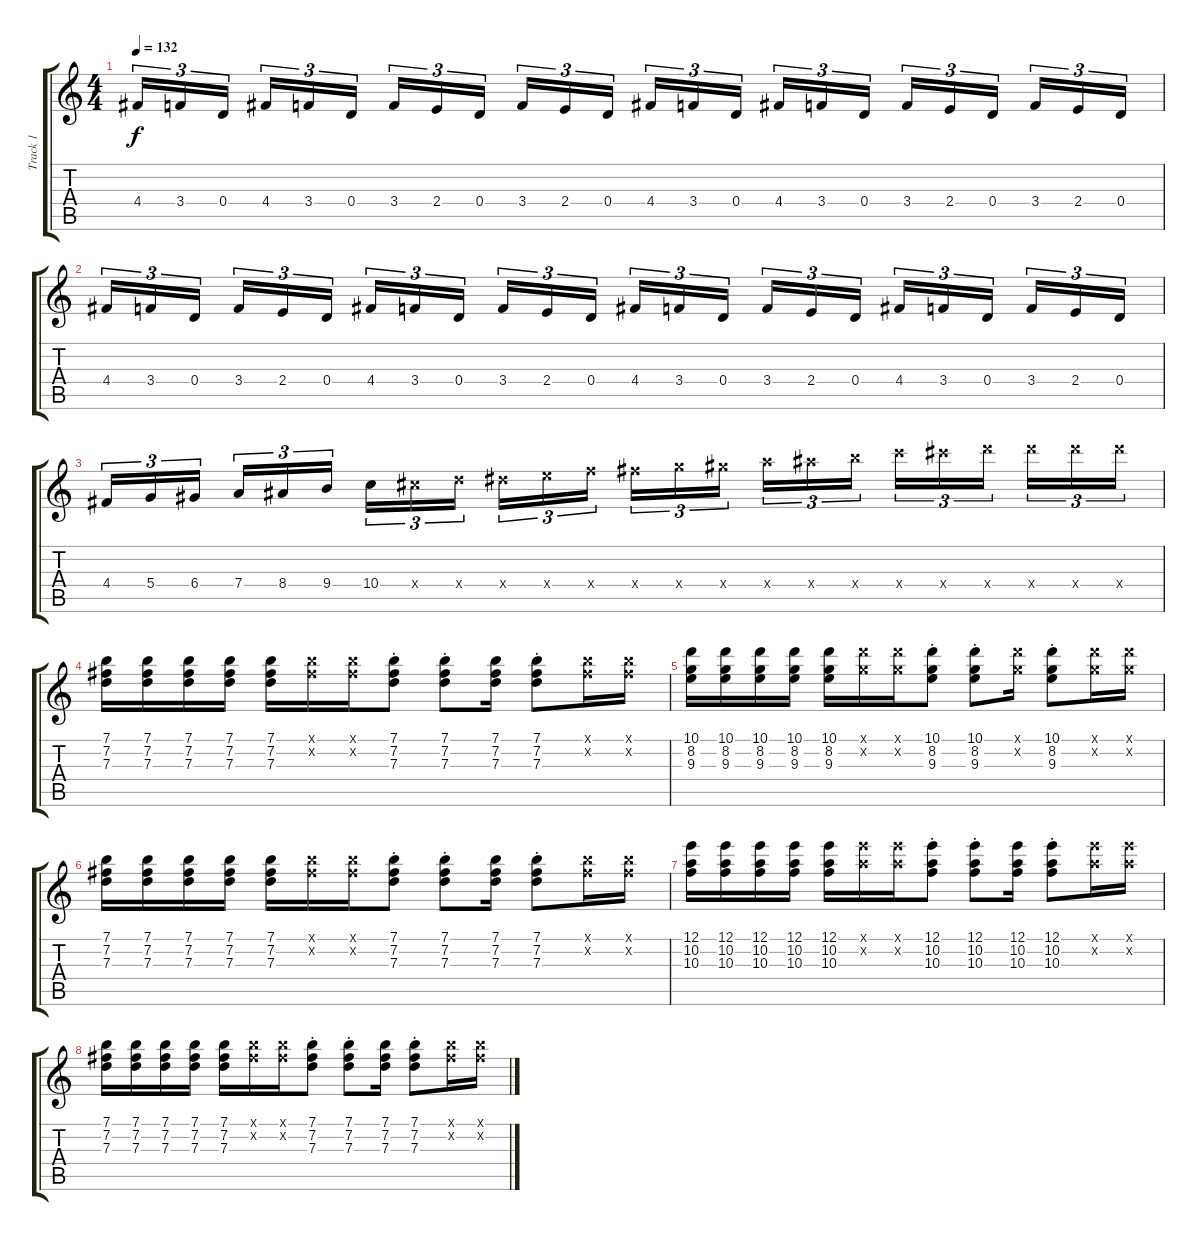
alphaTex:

\track ("Track 1" "Track 1") {instrument acousticguitarsteel}
\staff {score tabs}
\tuning (E4 B3 G3 D3 A2 E2) {hide}
\ts (4 4)
\tempo 132
\clef g2
\ks c
4.4.16{tu (3 2) dy f} 3.4.16{tu (3 2)} 0.4.16{tu (3 2) beam splitsecondary} 4.4.16{tu (3 2)} 3.4.16{tu (3 2)} 0.4.16{tu (3 2)} 3.4.16{tu (3 2)} 2.4.16{tu (3 2)} 0.4.16{tu (3 2) beam splitsecondary} 3.4.16{tu (3 2)} 2.4.16{tu (3 2)} 0.4.16{tu (3 2)} 4.4.16{tu (3 2)} 3.4.16{tu (3 2)} 0.4.16{tu (3 2) beam splitsecondary} 4.4.16{tu (3 2)} 3.4.16{tu (3 2)} 0.4.16{tu (3 2)} 3.4.16{tu (3 2)} 2.4.16{tu (3 2)} 0.4.16{tu (3 2) beam splitsecondary} 3.4.16{tu (3 2)} 2.4.16{tu (3 2)} 0.4.16{tu (3 2)} |
4.4.16{tu (3 2)} 3.4.16{tu (3 2)} 0.4.16{tu (3 2) beam splitsecondary} 3.4.16{tu (3 2)} 2.4.16{tu (3 2)} 0.4.16{tu (3 2)} 4.4.16{tu (3 2)} 3.4.16{tu (3 2)} 0.4.16{tu (3 2) beam splitsecondary} 3.4.16{tu (3 2)} 2.4.16{tu (3 2)} 0.4.16{tu (3 2)} 4.4.16{tu (3 2)} 3.4.16{tu (3 2)} 0.4.16{tu (3 2) beam splitsecondary} 3.4.16{tu (3 2)} 2.4.16{tu (3 2)} 0.4.16{tu (3 2)} 4.4.16{tu (3 2)} 3.4.16{tu (3 2)} 0.4.16{tu (3 2) beam splitsecondary} 3.4.16{tu (3 2)} 2.4.16{tu (3 2)} 0.4.16{tu (3 2)} |
4.4.16{tu (3 2)} 5.4.16{tu (3 2)} 6.4.16{tu (3 2) beam splitsecondary} 7.4.16{tu (3 2)} 8.4.16{tu (3 2)} 9.4.16{tu (3 2)} 10.4.16{tu (3 2)} 11.4{x}.16{tu (3 2)} 12.4{x}.16{tu (3 2) beam splitsecondary} 13.4{x}.16{tu (3 2)} 14.4{x}.16{tu (3 2)} 15.4{x}.16{tu (3 2)} 16.4{x}.16{tu (3 2)} 17.4{x}.16{tu (3 2)} 18.4{x}.16{tu (3 2) beam splitsecondary} 19.4{x}.16{tu (3 2)} 20.4{x}.16{tu (3 2)} 21.4{x}.16{tu (3 2)} 22.4{x}.16{tu (3 2)} 23.4{x}.16{tu (3 2)} 24.4{x}.16{tu (3 2) beam splitsecondary} 24.4{x}.16{tu (3 2)} 24.4{x}.16{tu (3 2)} 24.4{x}.16{tu (3 2)} |
(7.1 7.2 7.3).16 (7.1 7.2 7.3).16 (7.1 7.2 7.3).16 (7.1 7.2 7.3).16 (7.1 7.2 7.3).16 (7.1{x} 7.2{x}).16 (7.1{x} 7.2{x}).16 (7.1{st} 7.2{st} 7.3{st}).8 (7.1{st} 7.2{st} 7.3{st}).8 (7.1 7.2 7.3).16 (7.1{st} 7.2{st} 7.3{st}).8 (7.1{x} 7.2{x}).16 (7.1{x} 7.2{x}).16 |
(10.1 8.2 9.3).16 (10.1 8.2 9.3).16 (10.1 8.2 9.3).16 (10.1 8.2 9.3).16 (10.1 8.2 9.3).16 (10.1{x} 8.2{x}).16 (10.1{x} 8.2{x}).16 (10.1{st} 8.2{st} 9.3{st}).8 (10.1{st} 8.2{st} 9.3{st}).8 (10.1{x} 8.2{x}).16 (10.1{st} 8.2{st} 9.3).8 (10.1{x} 8.2{x}).16 (10.1{x} 8.2{x}).16 |
(7.1 7.2 7.3).16 (7.1 7.2 7.3).16 (7.1 7.2 7.3).16 (7.1 7.2 7.3).16 (7.1 7.2 7.3).16 (7.1{x} 7.2{x}).16 (7.1{x} 7.2{x}).16 (7.1{st} 7.2{st} 7.3{st}).8 (7.1{st} 7.2{st} 7.3{st}).8 (7.1 7.2 7.3).16 (7.1{st} 7.2{st} 7.3{st}).8 (7.1{x} 7.2{x}).16 (7.1{x} 7.2{x}).16 |
(12.1 10.2 10.3).16 (12.1 10.2 10.3).16 (12.1 10.2 10.3).16 (12.1 10.2 10.3).16 (12.1 10.2 10.3).16 (12.1{x} 10.2{x}).16 (12.1{x} 10.2{x}).16 (12.1{st} 10.2{st} 10.3{st}).8 (12.1{st} 10.2{st} 10.3{st}).8 (12.1 10.2 10.3).16 (12.1{st} 10.2{st} 10.3{st}).8 (12.1{x} 10.2{x}).16 (12.1{x} 10.2{x}).16 |
(7.1 7.2 7.3).16 (7.1 7.2 7.3).16 (7.1 7.2 7.3).16 (7.1 7.2 7.3).16 (7.1 7.2 7.3).16 (7.1{x} 7.2{x}).16 (7.1{x} 7.2{x}).16 (7.1{st} 7.2{st} 7.3{st}).8 (7.1{st} 7.2{st} 7.3{st}).8 (7.1 7.2 7.3).16 (7.1{st} 7.2{st} 7.3{st}).8 (7.1{x} 7.2{x}).16 (7.1{x} 7.2{x}).16
